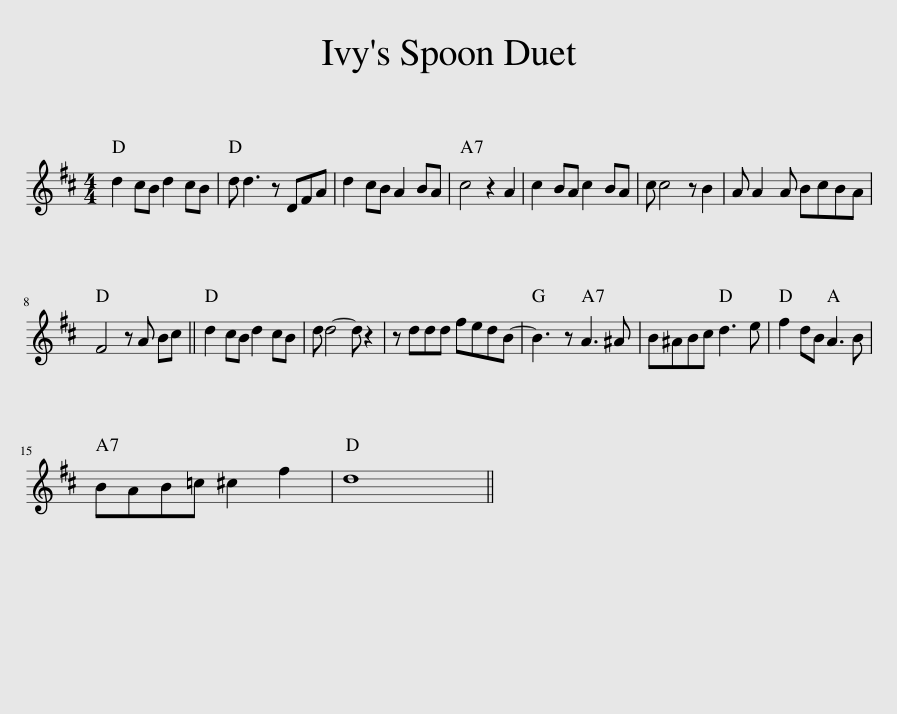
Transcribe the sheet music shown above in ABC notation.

X:1
L:1/8
M:4/4
I:linebreak $
K:D
V:1 treble
V:1
 d2 cB d2 cB | d d3 z DFA | d2 cB A2 BA | c4 z2 A2 | c2 BA c2 BA | %5
 c c4 z B2 | A A2 A BcBA |$ F4 z A Bc || d2 cB d2 cB | d d4- d z2 | %10
 z ddd fedB- | B3 z A3 ^A | B^ABc d3 e | f2 dB A3 B |$ BAB=c ^c2 f2 | %15
 d8 || %16
